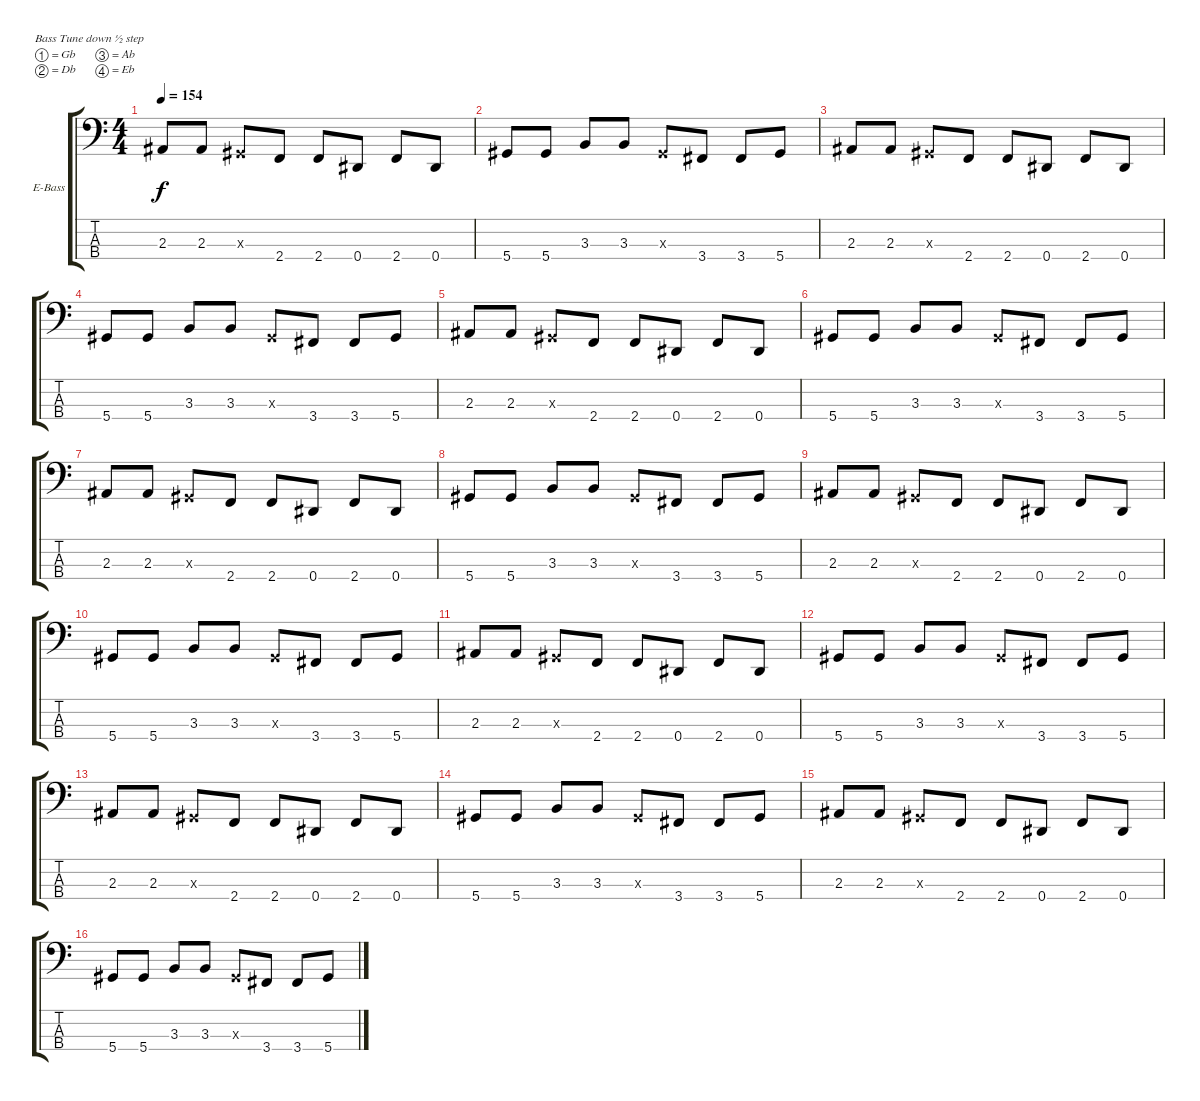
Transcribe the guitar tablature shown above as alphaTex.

\defaultSystemsLayout 4
\bracketExtendMode groupsimilarinstruments
\firstSystemTrackNameOrientation horizontal
\otherSystemsTrackNameOrientation horizontal
\track ("El Bass" "E-Bass") {instrument electricbassfinger}
\staff {score tabs}
\tuning (Gb2 Db2 Ab1 Eb1)
\ts (4 4)
\tempo 154
\clef f4
\scale
1.03909
\ks c
2.3.8{dy f} 2.3.8 0.3{x}.8 2.4.8 2.4.8 0.4.8 2.4.8 0.4.8 |
\scale
0.960908 5.4.8 5.4.8 3.3.8 3.3.8 0.3{x}.8 3.4.8 3.4.8 5.4.8 |
\scale
1.03909 2.3.8 2.3.8 0.3{x}.8 2.4.8 2.4.8 0.4.8 2.4.8 0.4.8 |
\scale
0.960908 5.4.8 5.4.8 3.3.8 3.3.8 0.3{x}.8 3.4.8 3.4.8 5.4.8 |
\scale
1.03909 2.3.8 2.3.8 0.3{x}.8 2.4.8 2.4.8 0.4.8 2.4.8 0.4.8 |
\scale
0.960908 5.4.8 5.4.8 3.3.8 3.3.8 0.3{x}.8 3.4.8 3.4.8 5.4.8 |
\scale
1.03909 2.3.8 2.3.8 0.3{x}.8 2.4.8 2.4.8 0.4.8 2.4.8 0.4.8 |
\scale
0.960908 5.4.8 5.4.8 3.3.8 3.3.8 0.3{x}.8 3.4.8 3.4.8 5.4.8 |
\scale
1.03909 2.3.8 2.3.8 0.3{x}.8 2.4.8 2.4.8 0.4.8 2.4.8 0.4.8 |
\scale
0.960908 5.4.8 5.4.8 3.3.8 3.3.8 0.3{x}.8 3.4.8 3.4.8 5.4.8 |
\scale
1.03909 2.3.8 2.3.8 0.3{x}.8 2.4.8 2.4.8 0.4.8 2.4.8 0.4.8 |
\scale
0.960908 5.4.8 5.4.8 3.3.8 3.3.8 0.3{x}.8 3.4.8 3.4.8 5.4.8 |
\scale
1.03909 2.3.8 2.3.8 0.3{x}.8 2.4.8 2.4.8 0.4.8 2.4.8 0.4.8 |
\scale
0.960908 5.4.8 5.4.8 3.3.8 3.3.8 0.3{x}.8 3.4.8 3.4.8 5.4.8 |
\scale
1.03909 2.3.8 2.3.8 0.3{x}.8 2.4.8 2.4.8 0.4.8 2.4.8 0.4.8 |
\scale
0.960908 5.4.8 5.4.8 3.3.8 3.3.8 0.3{x}.8 3.4.8 3.4.8 5.4.8
